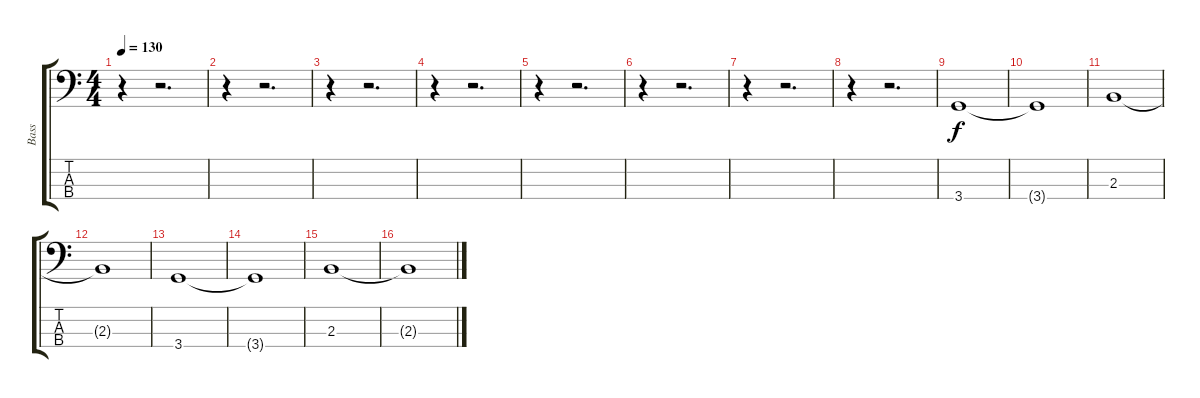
\track ("Bass" "Bass") {instrument electricbassfinger}
\staff {score tabs}
\tuning (G2 D2 A1 E1) {hide}
\ts (4 4)
\tempo 130
\clef f4
\ks c
r.4{dy f} r.2{d} |
r.4 r.2{d} |
r.4 r.2{d} |
r.4 r.2{d} |
r.4 r.2{d} |
r.4 r.2{d} |
r.4 r.2{d} |
r.4 r.2{d} |
3.4.1 |
3.4{t}.1 |
2.3.1 |
2.3{t}.1 |
3.4.1 |
3.4{t}.1 |
2.3.1 |
2.3{t}.1
